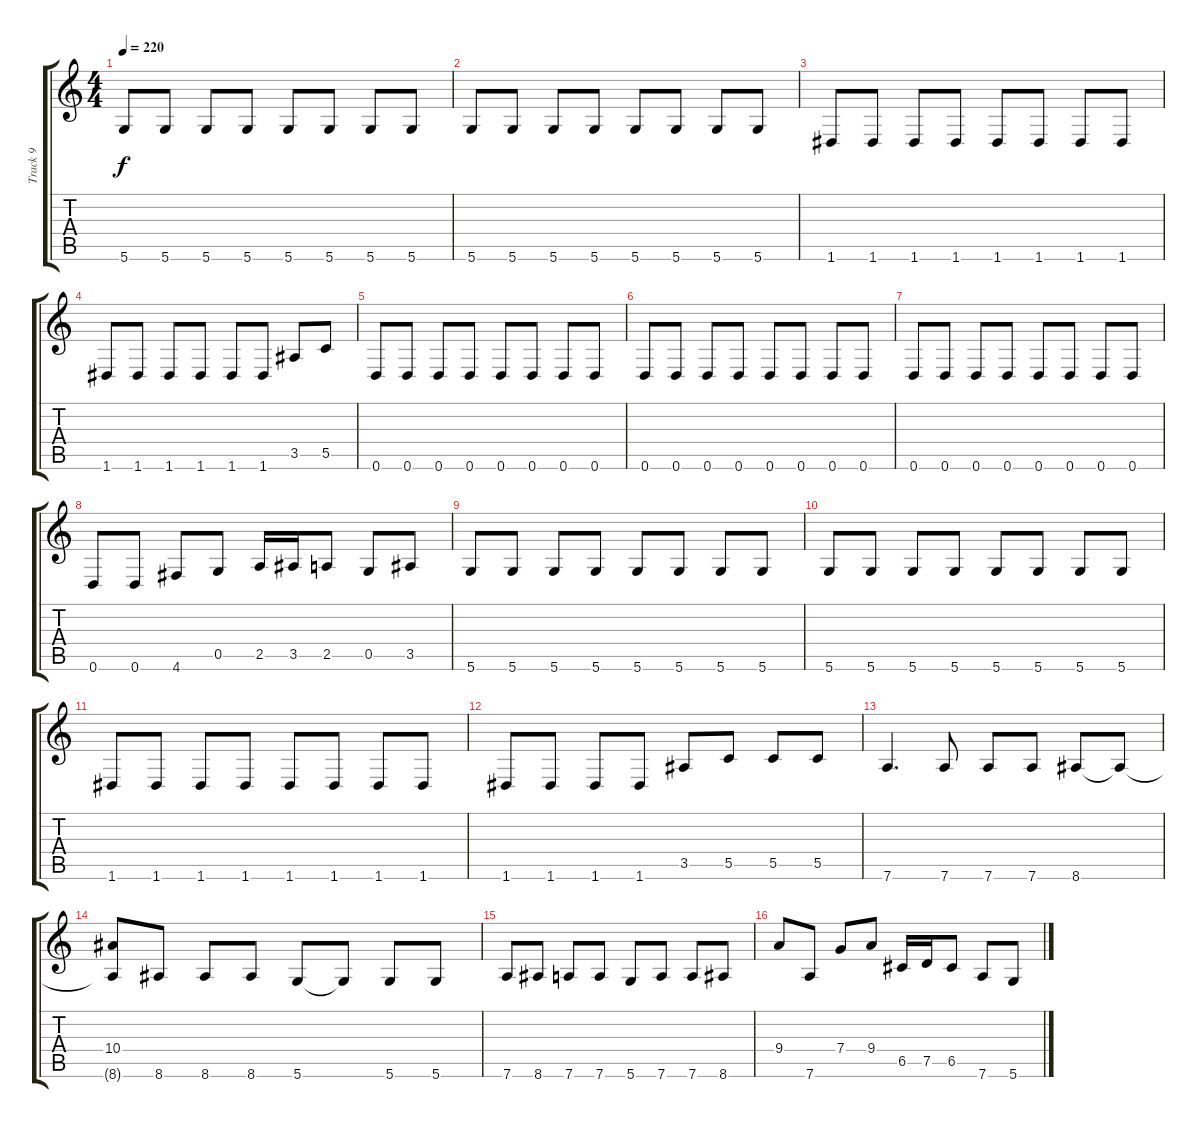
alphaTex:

\track ("Track 9" "Track 9") {instrument electricbassfinger}
\staff {score tabs}
\tuning (D4 A3 F3 C3 G2 D2) {hide}
\ts (4 4)
\tempo 220
\clef g2
\ks c
5.6.8{dy f} 5.6.8 5.6.8 5.6.8 5.6.8 5.6.8 5.6.8 5.6.8 |
5.6.8 5.6.8 5.6.8 5.6.8 5.6.8 5.6.8 5.6.8 5.6.8 |
1.6.8 1.6.8 1.6.8 1.6.8 1.6.8 1.6.8 1.6.8 1.6.8 |
1.6.8 1.6.8 1.6.8 1.6.8 1.6.8 1.6.8 3.5.8 5.5.8 |
0.6.8 0.6.8 0.6.8 0.6.8 0.6.8 0.6.8 0.6.8 0.6.8 |
0.6.8 0.6.8 0.6.8 0.6.8 0.6.8 0.6.8 0.6.8 0.6.8 |
0.6.8 0.6.8 0.6.8 0.6.8 0.6.8 0.6.8 0.6.8 0.6.8 |
0.6.8 0.6.8 4.6.8 0.5.8 2.5.16 3.5.16 2.5.8 0.5.8 3.5.8 |
5.6.8 5.6.8 5.6.8 5.6.8 5.6.8 5.6.8 5.6.8 5.6.8 |
5.6.8 5.6.8 5.6.8 5.6.8 5.6.8 5.6.8 5.6.8 5.6.8 |
1.6.8 1.6.8 1.6.8 1.6.8 1.6.8 1.6.8 1.6.8 1.6.8 |
1.6.8 1.6.8 1.6.8 1.6.8 3.5.8 5.5.8 5.5.8 5.5.8 |
7.6.4{d} 7.6.8 7.6.8 7.6.8 8.6.8 8.6{t}.8 |
(10.4 8.6{t}).8 8.6.8 8.6.8 8.6.8 5.6.8 5.6{t}.8 5.6.8 5.6.8 |
7.6.8 8.6.8 7.6.8 7.6.8 5.6.8 7.6.8 7.6.8 8.6.8 |
9.4.8 7.6.8 7.4.8 9.4.8 6.5.16 7.5.16 6.5.8 7.6.8 5.6.8
